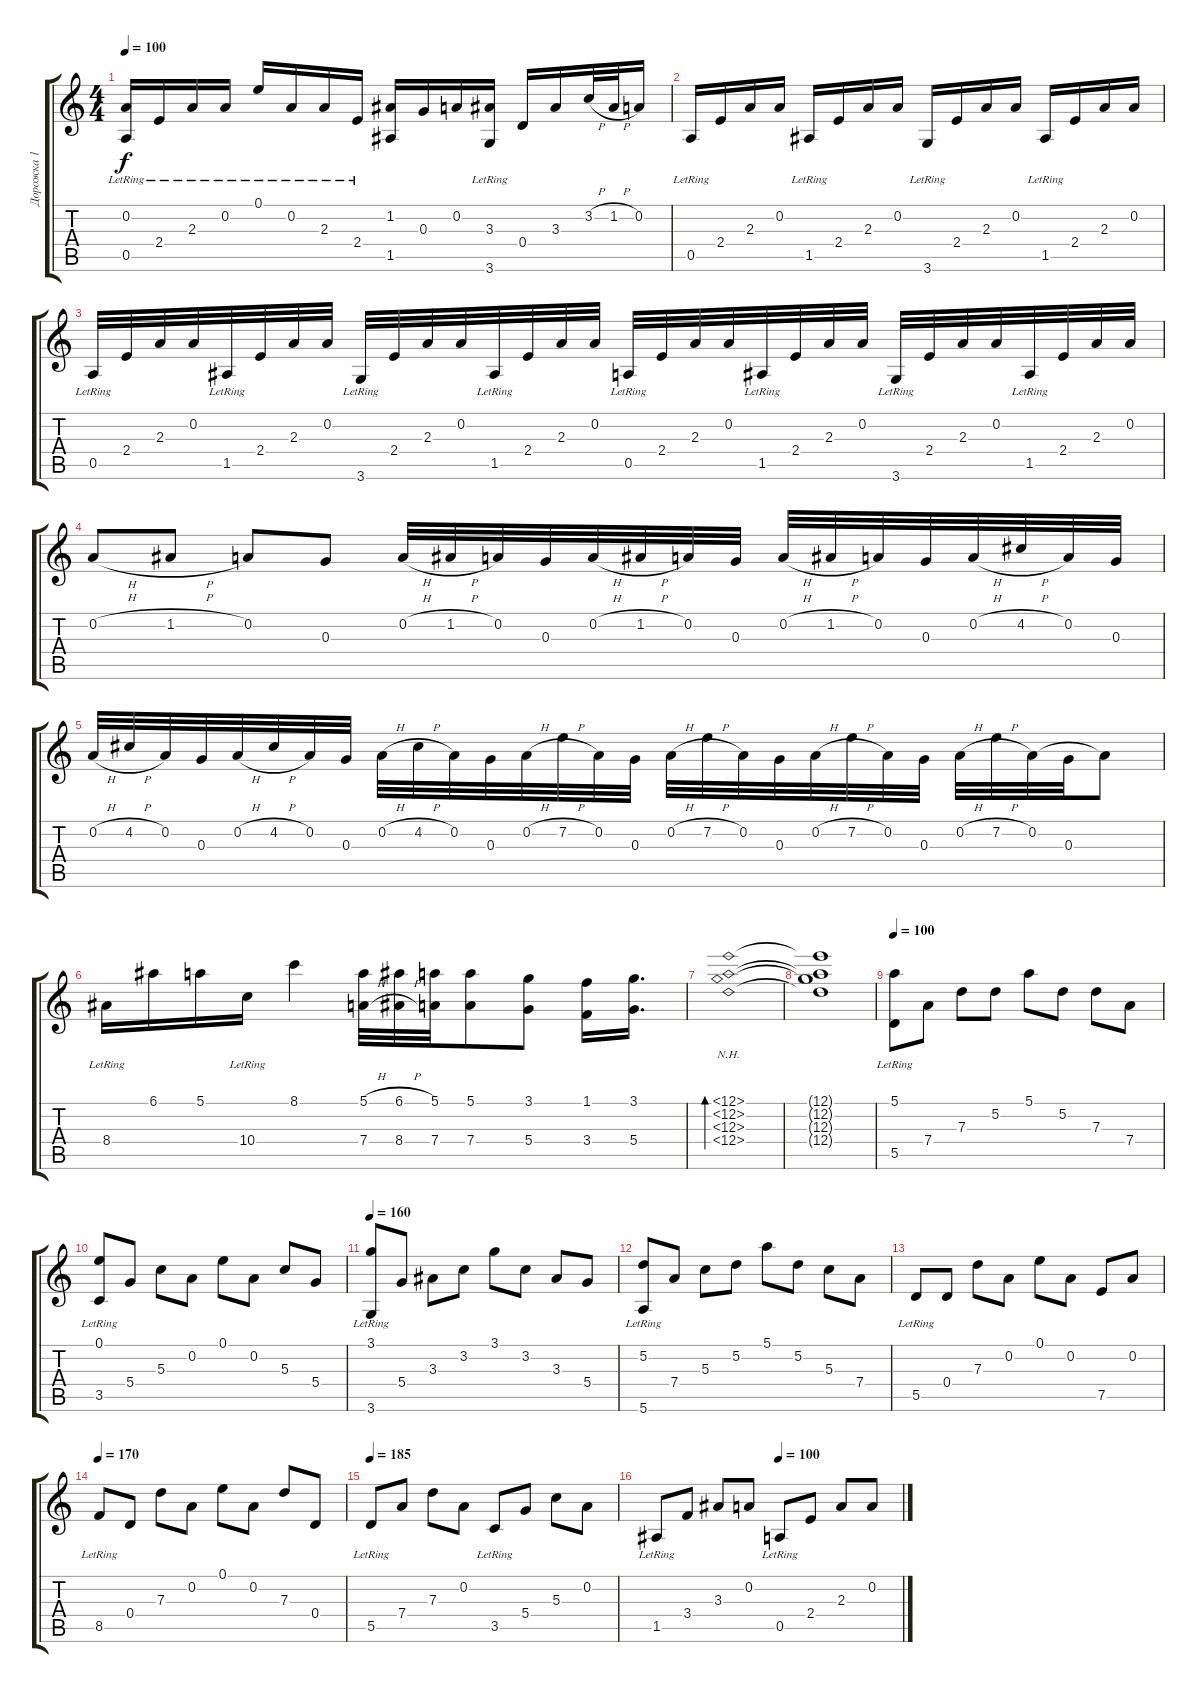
\track ("Дорожка 1" "Дорожка 1") {instrument acousticguitarnylon}
\staff {score tabs}
\tuning (E4 A3 G3 D3 A2 E2) {hide}
\ts (4 4)
\tempo 100
\clef g2
\ks c
(0.2 0.5{lr}).16{dy f} 2.4{lr}.16 2.3{lr}.16 0.2{lr}.16 0.1{lr}.16 0.2{lr}.16 2.3{lr}.16 2.4{lr}.16 (1.2 1.5).16 0.3.16 0.2.16 (3.3 3.6{lr}).16 0.4.16 3.3.16 3.2{h}.32 1.2{h}.32 0.2.16 |
0.5{lr}.16 2.4.16 2.3.16 0.2.16 1.5{lr}.16 2.4.16 2.3.16 0.2.16 3.6{lr}.16 2.4.16 2.3.16 0.2.16 1.5{lr}.16 2.4.16 2.3.16 0.2.16 |
0.5{lr}.32 2.4.32 2.3.32 0.2.32 1.5{lr}.32 2.4.32 2.3.32 0.2.32 3.6{lr}.32 2.4.32 2.3.32 0.2.32 1.5{lr}.32 2.4.32 2.3.32 0.2.32 0.5{lr}.32 2.4.32 2.3.32 0.2.32 1.5{lr}.32 2.4.32 2.3.32 0.2.32 3.6{lr}.32 2.4.32 2.3.32 0.2.32 1.5{lr}.32 2.4.32 2.3.32 0.2.32 |
0.2{h}.8 1.2{h}.8 0.2.8 0.3.8 0.2{h}.32 1.2{h}.32 0.2.32 0.3.32 0.2{h}.32 1.2{h}.32 0.2.32 0.3.32 0.2{h}.32 1.2{h}.32 0.2.32 0.3.32 0.2{h}.32 4.2{h}.32 0.2.32 0.3.32 |
0.2{h}.32 4.2{h}.32 0.2.32 0.3.32 0.2{h}.32 4.2{h}.32 0.2.32 0.3.32 0.2{h}.32 4.2{h}.32 0.2.32 0.3.32 0.2{h}.32 7.2{h}.32 0.2.32 0.3.32 0.2{h}.32 7.2{h}.32 0.2.32 0.3.32 0.2{h}.32 7.2{h}.32 0.2.32 0.3.32 0.2{h}.32 7.2{h}.32 0.2.32 0.3.32 0.2{t}.8 |
8.4{lr}.16 6.1.16 5.1.16 10.4{lr}.16 8.1.4 (5.1{h} 7.4{h}).32 (6.1{h} 8.4{h}).32 (5.1 7.4).32 (5.1 7.4).8 (3.1 5.4).8 (1.1 3.4).16 (3.1 5.4).16{d} |
(12.1{nh} 12.2{nh} 12.3{nh} 12.4{nh}).1{bd 240} |
(12.1{t} 12.2{t} 12.3{t} 12.4{t}).1 |
\tempo 100
(5.1 5.5{lr}).8 7.4.8 7.3.8 5.2.8 5.1.8 5.2.8 7.3.8 7.4.8 |
(0.1 3.5{lr}).8 5.4.8 5.3.8 0.2.8 0.1.8 0.2.8 5.3.8 5.4.8 |
\tempo 160
(3.1 3.6{lr}).8 5.4.8 3.3.8 3.2.8 3.1.8 3.2.8 3.3.8 5.4.8 |
(5.2 5.6{lr}).8 7.4.8 5.3.8 5.2.8 5.1.8 5.2.8 5.3.8 7.4.8 |
5.5{lr}.8 0.4.8 7.3.8 0.2.8 0.1.8 0.2.8 7.5.8 0.2.8 |
\tempo 170
8.5{lr}.8 0.4.8 7.3.8 0.2.8 0.1.8 0.2.8 7.3.8 0.4.8 |
\tempo 185
5.5{lr}.8 7.4.8 7.3.8 0.2.8 3.5{lr}.8 5.4.8 5.3.8 0.2.8 |
\tempo (100 0.5)
1.5{lr}.8 3.4.8 3.3.8 0.2.8 0.5{lr}.8 2.4.8 2.3.8 0.2.8
